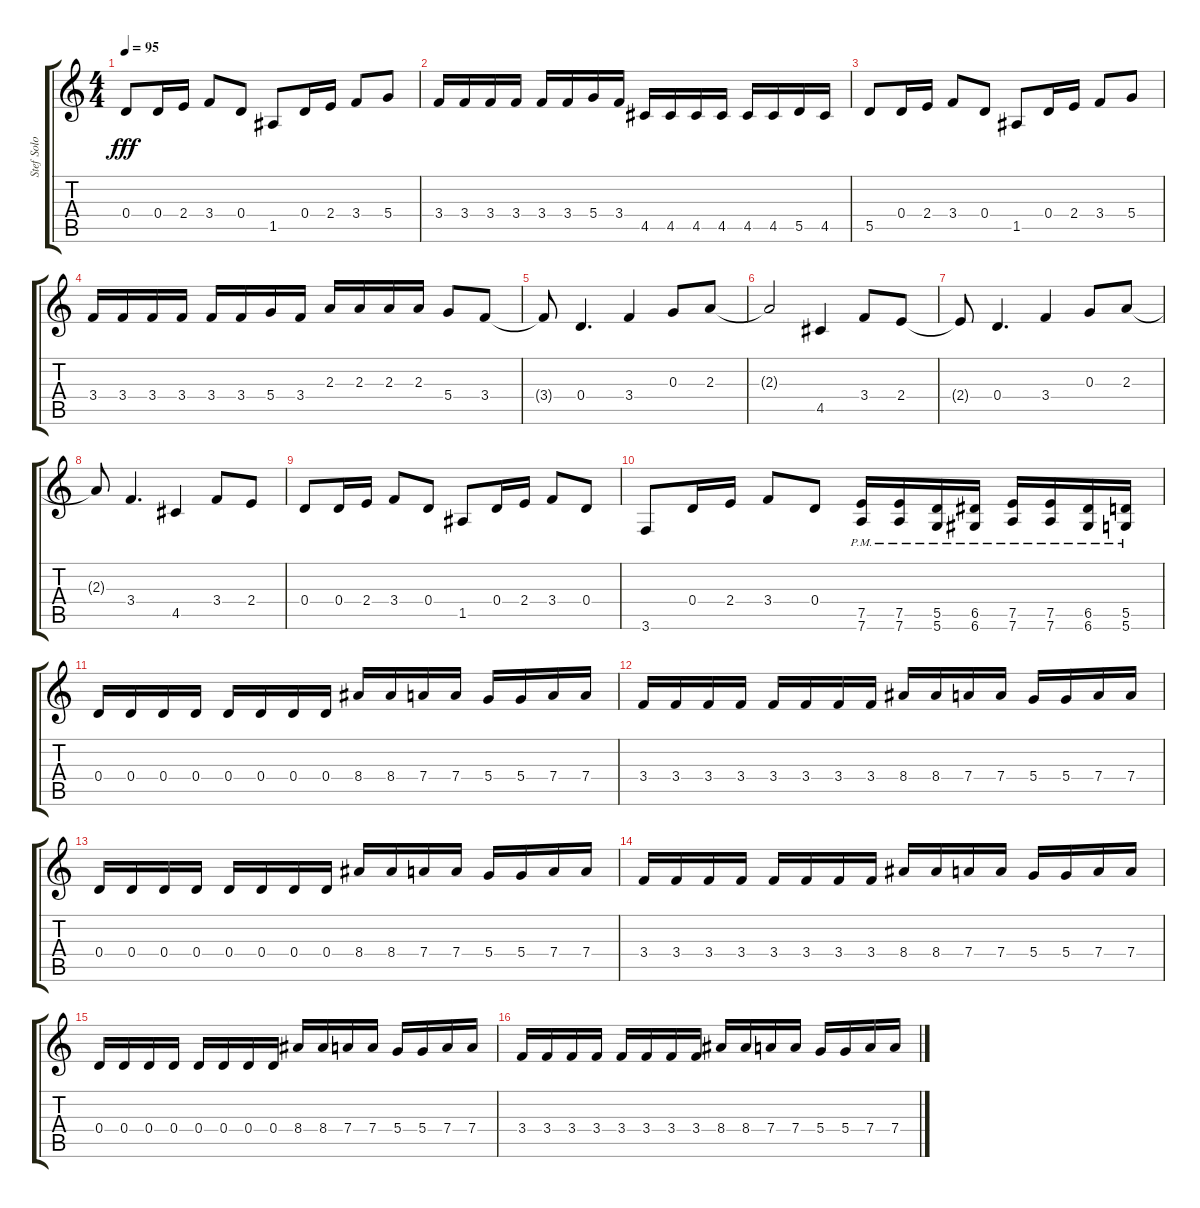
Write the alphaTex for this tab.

\track ("Stef Solo" "Stef Solo") {instrument overdrivenguitar}
\staff {score tabs}
\tuning (E4 B3 G3 D3 A2 D2) {hide}
\ts (4 4)
\tempo 95
\clef g2
\ks c
0.4.8{dy fff} 0.4.16 2.4.16 3.4.8 0.4.8 1.5.8 0.4.16 2.4.16 3.4.8 5.4.8 |
3.4.16 3.4.16 3.4.16 3.4.16 3.4.16 3.4.16 5.4.16 3.4.16 4.5.16 4.5.16 4.5.16 4.5.16 4.5.16 4.5.16 5.5.16 4.5.16 |
5.5.8 0.4.16 2.4.16 3.4.8 0.4.8 1.5.8 0.4.16 2.4.16 3.4.8 5.4.8 |
3.4.16 3.4.16 3.4.16 3.4.16 3.4.16 3.4.16 5.4.16 3.4.16 2.3.16 2.3.16 2.3.16 2.3.16 5.4.8 3.4.8 |
3.4{t}.8 0.4.4{d} 3.4.4 0.3.8 2.3.8 |
2.3{t}.2 4.5.4 3.4.8 2.4.8 |
2.4{t}.8 0.4.4{d} 3.4.4 0.3.8 2.3.8 |
2.3{t}.8 3.4.4{d} 4.5.4 3.4.8 2.4.8 |
0.4.8 0.4.16 2.4.16 3.4.8 0.4.8 1.5.8 0.4.16 2.4.16 3.4.8 0.4.8 |
3.6.8 0.4.16 2.4.16 3.4.8 0.4.8 (7.5{pm} 7.6{pm}).16 (7.5{pm} 7.6{pm}).16 (5.5{pm} 5.6{pm}).16 (6.5{pm} 6.6{pm}).16 (7.5{pm} 7.6{pm}).16 (7.5{pm} 7.6{pm}).16 (6.5{pm} 6.6{pm}).16 (5.5{pm} 5.6{pm}).16 |
0.4.16 0.4.16 0.4.16 0.4.16 0.4.16 0.4.16 0.4.16 0.4.16 8.4.16 8.4.16 7.4.16 7.4.16 5.4.16 5.4.16 7.4.16 7.4.16 |
3.4.16 3.4.16 3.4.16 3.4.16 3.4.16 3.4.16 3.4.16 3.4.16 8.4.16 8.4.16 7.4.16 7.4.16 5.4.16 5.4.16 7.4.16 7.4.16 |
0.4.16 0.4.16 0.4.16 0.4.16 0.4.16 0.4.16 0.4.16 0.4.16 8.4.16 8.4.16 7.4.16 7.4.16 5.4.16 5.4.16 7.4.16 7.4.16 |
3.4.16 3.4.16 3.4.16 3.4.16 3.4.16 3.4.16 3.4.16 3.4.16 8.4.16 8.4.16 7.4.16 7.4.16 5.4.16 5.4.16 7.4.16 7.4.16 |
0.4.16 0.4.16 0.4.16 0.4.16 0.4.16 0.4.16 0.4.16 0.4.16 8.4.16 8.4.16 7.4.16 7.4.16 5.4.16 5.4.16 7.4.16 7.4.16 |
3.4.16 3.4.16 3.4.16 3.4.16 3.4.16 3.4.16 3.4.16 3.4.16 8.4.16 8.4.16 7.4.16 7.4.16 5.4.16 5.4.16 7.4.16 7.4.16
